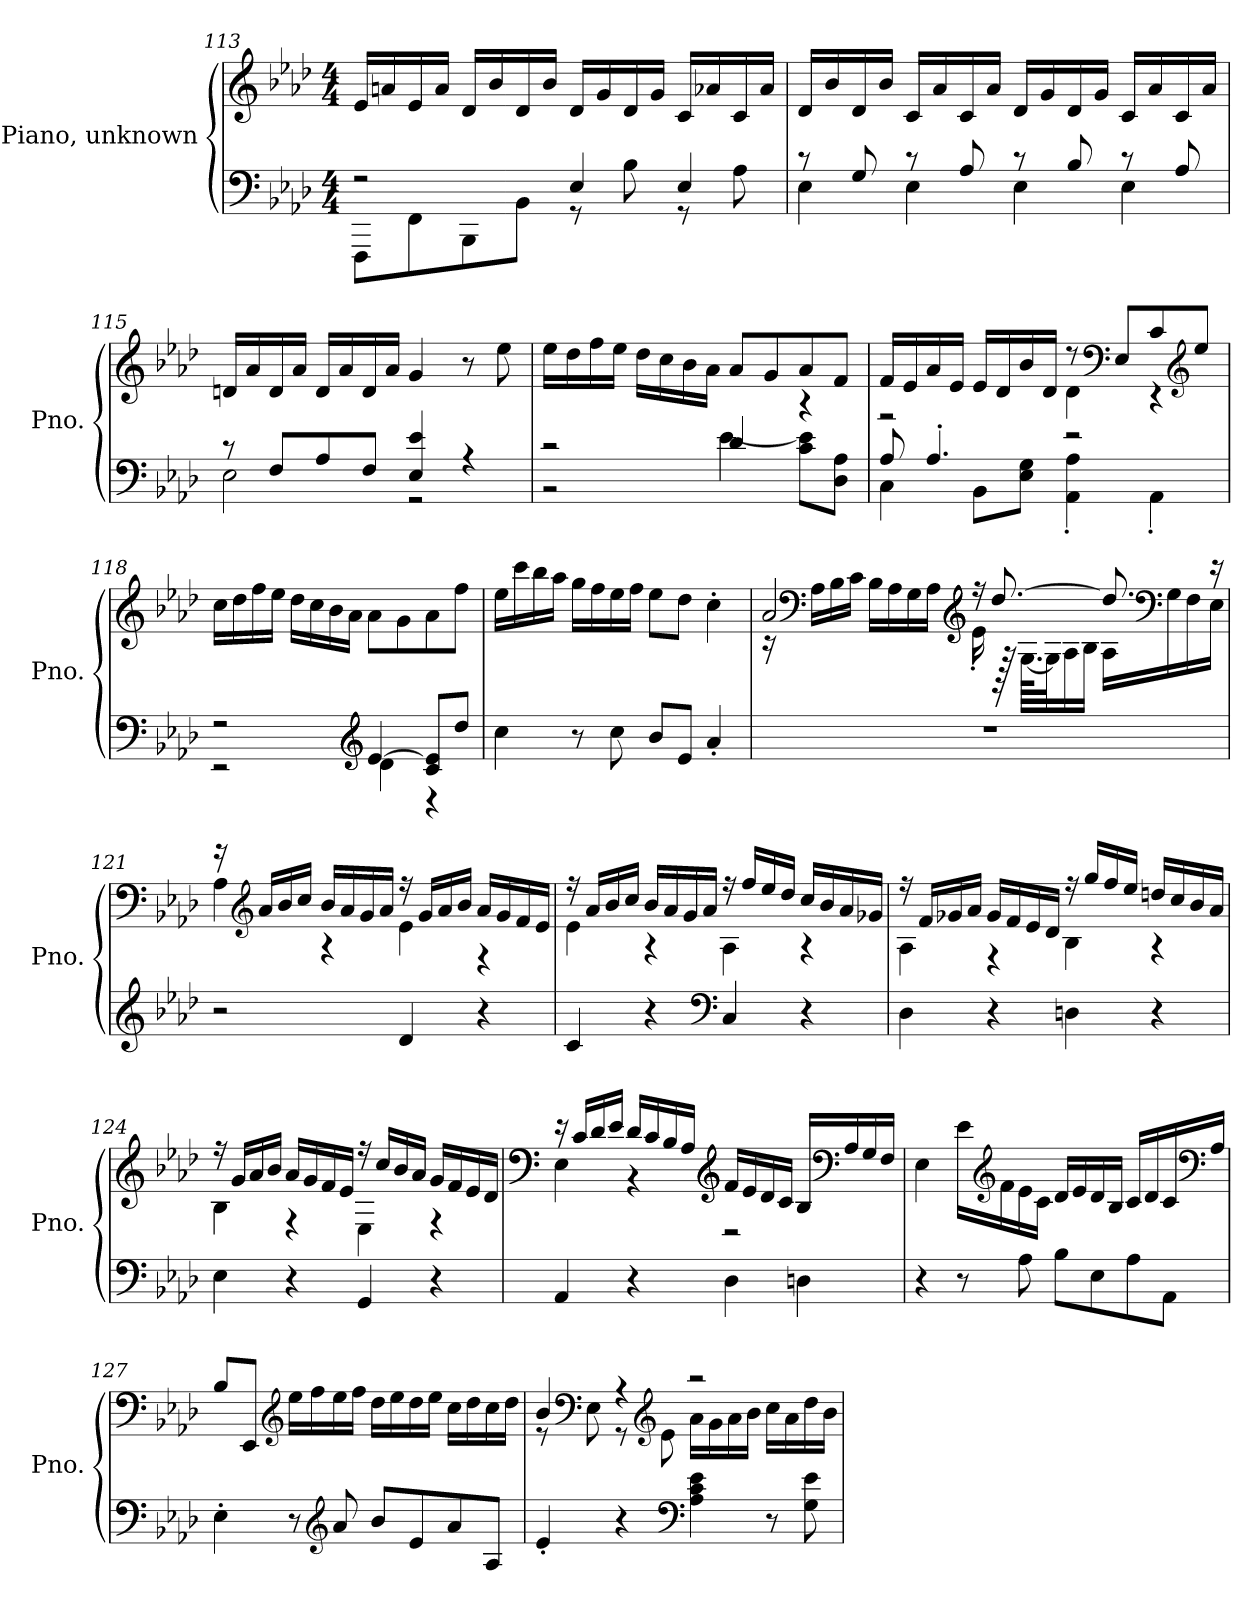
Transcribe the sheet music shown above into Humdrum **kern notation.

**kern	**kern
*part1	*part1
*staff2	*staff1
*I"Piano, unknown	*
*I'Pno.	*
!!LO:LB:g=z
*clefF4	*clefG2
*k[b-e-a-d-]	*k[b-e-a-d-]
*M4/4	*M4/4
=113	=113
*^	*
2r	8FFF\L	16e-/LL
.	.	16an/
.	8FF\	16e-/
.	.	16a/JJ
.	8BBB-\	16d-/LL
.	.	16b-/
.	8BB-\J	16d-/
.	.	16b-/JJ
4E-/	8r	16d-/LL
.	.	16g/
.	8B-\	16d-/
.	.	16g/JJ
4E-/	8r	16c/LL
.	.	16a-X/
.	8A-\	16c/
.	.	16a-/JJ
=114	=114	=114
8r	4E-\	16d-/LL
.	.	16b-/
8G/	.	16d-/
.	.	16b-/JJ
8r	4E-\	16c/LL
.	.	16a-/
8A-/	.	16c/
.	.	16a-/JJ
8r	4E-\	16d-/LL
.	.	16g/
8B-/	.	16d-/
.	.	16g/JJ
8r	4E-\	16c/LL
.	.	16a-/
8A-/	.	16c/
.	.	16a-/JJ
=115	=115	=115
8r	2E-\	16dn/LL
.	.	16a-/
8F/L	.	16d/
.	.	16a-/JJ
8A-/	.	16d/LL
.	.	16a-/
8F/J	.	16d/
.	.	16a-/JJ
4E-/ 4e-/	2r	4g/
4r	.	8r
.	.	8ee-\
!!LO:LB:g=z
=116	=116	=116
2r	2r	16ee-\LL
.	.	16dd-\
.	.	16ff\
.	.	16ee-\JJ
.	.	16dd-\LL
.	.	16cc\
.	.	16b-\
.	.	16a-\JJ
4d-/	[4e-\	8a-/L
.	.	8g/
4r	8c\ 8e-\]L	8a-/
.	8D-\ 8A-\J	8f/J
=117	=117	=117
*	*	*^
8A-/	4C\	16f/LL	2r
.	.	16e-/	.
4.A-'/	.	16a-/	.
.	.	16e-/JJ	.
.	8BB-\L	16e-/LL	.
.	.	16d-/	.
.	8E-\ 8G\J	16b-/	.
.	.	16d-/JJ	.
2r	4AA-\' 4A-\'	8r	4d-\
*	*	*clefF4	*
.	.	8E-/L	.
.	4AA-'\	8c/	4r
*	*	*clefG2	*
.	.	8ee-/J	.
*	*	*v	*v
=118	=118	=118
2r	2r	16cc\LL
.	.	16dd-\
.	.	16ff\
.	.	16ee-\JJ
.	.	16dd-\LL
.	.	16cc\
.	.	16b-\
.	.	16a-\JJ
*clefG2	*	*
[4e-/	4d-\	8a-\L
.	.	8g\
8c/ 8e-/]L	4r	8a-\
8dd-/J	.	8ff\J
*v	*v	*
!!LO:LB:g=z
=119	=119
4cc\	16ee-\LL
.	16ccc\
.	16bb-\
.	16aa-\JJ
8r	16gg\LL
.	16ff\
8cc\	16ee-\
.	16ff\JJ
8b-/L	8ee-\L
8e-/J	8dd-\J
4a-'/	4cc'\
=120	=120
*	*^
1r	2a-/	16r
*	*clefF4	*
.	.	16A-\LL
.	.	16B-\
.	.	16c\JJ
.	.	16B-\LL
.	.	16A-\
.	.	16G\
.	.	16A-\JJ
*	*clefG2	*
.	16r	16e-'\
.	[8.dd-/	128r
.	.	[64.G\KLLL
.	.	32G\J]
.	.	16A-\
.	.	16B-\JJ
.	8.dd-/]	16A-\LL
*	*clefF4	*
.	.	16G\
.	.	16F\
.	16r	16E-\JJ
!!LO:PB:g=z	!!
=121	=121	=121
2r	16r	4A-\
*	*clefG2	*
.	16a-/LL	.
.	16b-/	.
.	16cc/JJ	.
.	16b-/LL	4r
.	16a-/	.
.	16g/	.
.	16a-/JJ	.
4d-/	16r	4e-\
.	16g/LL	.
.	16a-/	.
.	16b-/JJ	.
4r	16a-/LL	4r
.	16g/	.
.	16f/	.
.	16e-/JJ	.
=122	=122	=122
4c/	16r	4e-\
.	16a-/LL	.
.	16b-/	.
.	16cc/JJ	.
4r	16b-/LL	4r
.	16a-/	.
.	16g/	.
.	16a-/JJ	.
*clefF4	*	*
4C/	16r	4A-\
.	16ff/LL	.
.	16ee-/	.
.	16dd-/JJ	.
4r	16cc/LL	4r
.	16b-/	.
.	16a-/	.
.	16g-X/JJ	.
!!LO:LB:g=z	!!
=123	=123	=123
4D-\	16r	4A-\
.	16f/LL	.
.	16g-X/	.
.	16a-/JJ	.
4r	16g-/LL	4r
.	16f/	.
.	16e-/	.
.	16d-/JJ	.
4Dn\	16r	4B-\
.	16gg/LL	.
.	16ff/	.
.	16ee-/JJ	.
4r	16ddn/LL	4r
.	16cc/	.
.	16b-/	.
.	16a-/JJ	.
=124	=124	=124
4E-\	16r	4B-\
.	16g/LL	.
.	16a-/	.
.	16b-/JJ	.
4r	16a-/LL	4r
.	16g/	.
.	16f/	.
.	16e-/JJ	.
4GG/	16r	4E-\
.	16cc/LL	.
.	16b-/	.
.	16a-/JJ	.
4r	16g/LL	4r
.	16f/	.
.	16e-/	.
.	16d-/JJ	.
!!LO:LB:g=z	!!
=125	=125	=125
*	*clefF4	*
4AA-/	16r	4E-\
.	16c/LL	.
.	16d-/	.
.	16e-/JJ	.
4r	16d-/LL	4r
.	16c/	.
.	16B-/	.
.	16A-/JJ	.
*	*clefG2	*
4D-\	16f/LL	2r
.	16e-/	.
.	16d-/	.
.	16c/JJ	.
4Dn\	16B-/LL	.
*	*clefF4	*
.	16A-/	.
.	16G/	.
.	16F/JJ	.
*	*v	*v
=126	=126
4r	4E-\
8r	16e-\LL
*	*clefG2
.	16f\
8A-\	16e-\
.	16c\JJ
8B-\L	16d-/LL
.	16e-/
8E-\	16d-/
.	16B-/JJ
8A-\	16c/LL
.	16d-/
8AA-\J	16c/
*	*clefF4
.	16A-/JJ
!!LO:LB:g=z
=127	=127
4E-'\	8B-/L
.	8EE-/J
*	*clefG2
8r	16ee-\LL
.	16ff\
*clefG2	*
8a-/	16ee-\
.	16ff\JJ
8b-/L	16dd-\LL
.	16ee-\
8e-/	16dd-\
.	16ee-\JJ
8a-/	16cc\LL
.	16dd-\
8A-/J	16cc\
.	16dd-\JJ
=128	=128
*	*^
4e-'/	4b-/	8r
*	*clefF4	*
.	.	8E-\
4r	4r	8r
*	*clefG2	*
.	.	8e-\
*clefF4	*	*
4A-\ 4c\ 4e-\	2r	16a-\LL
.	.	16g\
.	.	16a-\
.	.	16b-\JJ
8r	.	16cc\LL
.	.	16a-\
8G\ 8e-\	.	16dd-\
.	.	16b-\JJ
*	*v	*v
=	=
*-	*-
